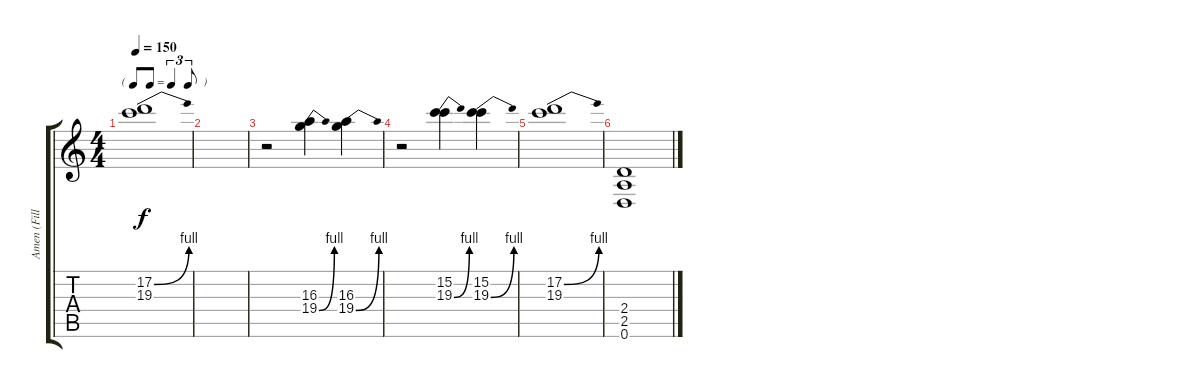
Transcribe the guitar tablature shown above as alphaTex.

\track ("Amen (Fill Guitar)" "Amen (Fill") {instrument distortionguitar}
\staff {score tabs}
\tuning (D4 A3 F3 C3 G2 D2) {hide}
\ts (4 4)
\tf triplet8th
\tempo 150
\clef g2
\ks c
(17.2{be (bend 0 0 60 4)} 19.3).1{dy f} |
|
r.2 (16.3 19.4{be (bend 0 0 60 4)}).4 (16.3 19.4{be (bend 0 0 60 4)}).4 |
r.2 (15.2 19.3{be (bend 0 0 60 4)}).4 (15.2 19.3{be (bend 0 0 60 4)}).4 |
(17.2{be (bend 0 0 60 4)} 19.3).1 |
(2.4 2.5 0.6).1
